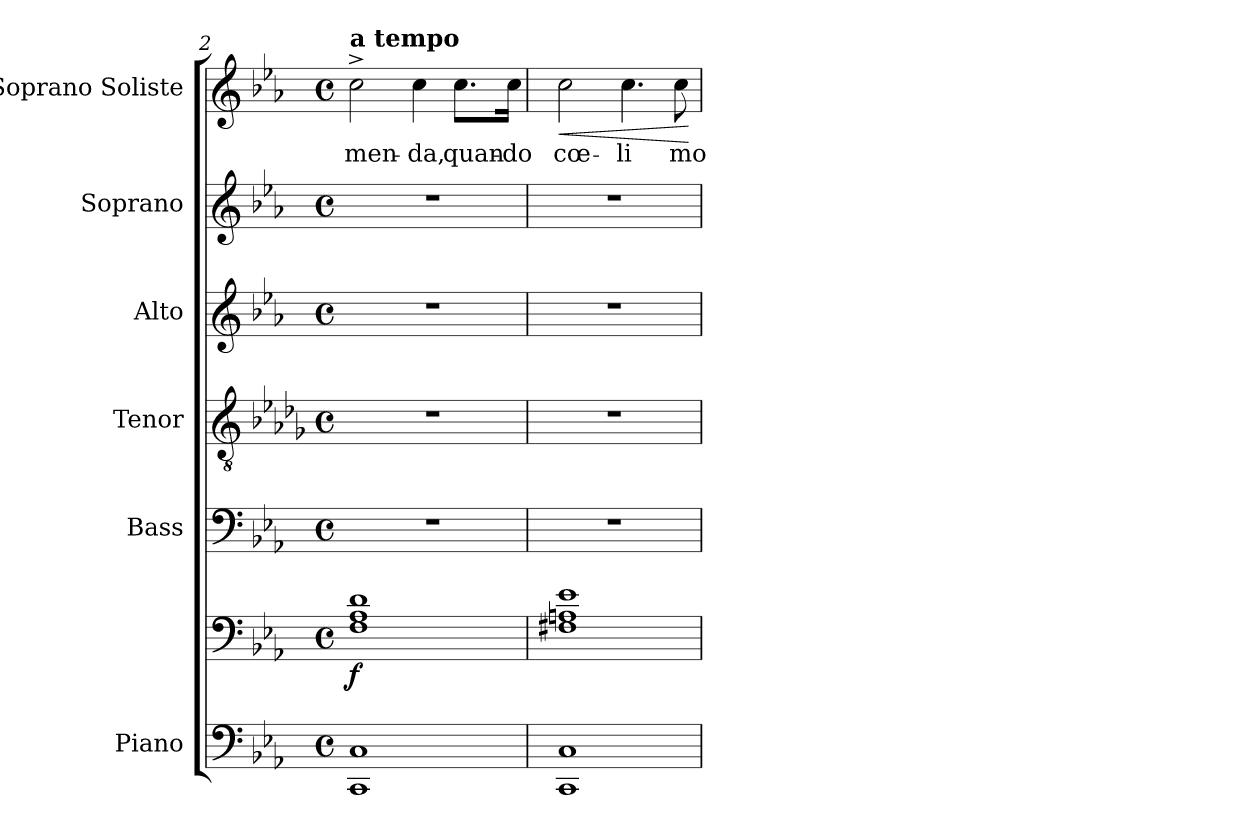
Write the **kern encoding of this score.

**kern	**kern	**dynam	**kern	**kern	**kern	**kern	**kern	**text	**dynam
*part6	*part6	*part6	*part5	*part4	*part3	*part2	*part1	*part1	*part1
*staff7	*staff6	*staff6/7	*staff5	*staff4	*staff3	*staff2	*staff1	*staff1	*staff1
*I"Piano	*	*	*I"Bass	*I"Tenor	*I"Alto	*I"Soprano	*I"Soprano Soliste	*	*
*I'Pno.	*	*	*I'B.	*I'T.	*I'A.	*I'S.	*	*	*
*clefF4	*clefF4	*	*clefF4	*clefGv2	*clefG2	*clefG2	*clefG2	*	*
*	*	*	*	*ITrd8c14	*	*	*	*	*
*k[b-e-a-]	*k[b-e-a-]	*	*k[b-e-a-]	*k[b-e-a-d-g-]	*k[b-e-a-]	*k[b-e-a-]	*k[b-e-a-]	*	*
*M4/4	*M4/4	*	*M4/4	*M4/4	*M4/4	*M4/4	*M4/4	*	*
*met(c)	*met(c)	*	*met(c)	*met(c)	*met(c)	*met(c)	*met(c)	*	*
*MM72	*MM72	*	*MM72	*MM72	*MM72	*MM72	*MM72	*	*
=2	=2	=2	=2	=2	=2	=2	=2	=2	=2
!	!	!	!	!	!	!	!LO:TX:a:B:t=a tempo	!	!
!	!	!LO:DY:b	!	!	!	!	!	!	!
1CC 1C	1F 1A- 1d	f	1r	1r	1r	1r	2cc^\	-men-	.
.	.	.	.	.	.	.	4cc\	-da,	.
.	.	.	.	.	.	.	8.cc\L	quan-	.
.	.	.	.	.	.	.	16cc\Jk	-do	.
!!LO:LB:g=z
=3	=3	=3	=3	=3	=3	=3	=3	=3	=3
!	!	!	!	!	!	!	!	!	!LO:HP:b
1CC 1C	1F#X 1An 1e-	.	1r	1r	1r	1r	2cc\	cœ-	<
.	.	.	.	.	.	.	4.cc\	-li	.
.	.	.	.	.	.	.	8cc\	mo-	.
.	.	.	.	.	.	.	.	.	[
=	=	=	=	=	=	=	=	=	=
*-	*-	*-	*-	*-	*-	*-	*-	*-	*-
